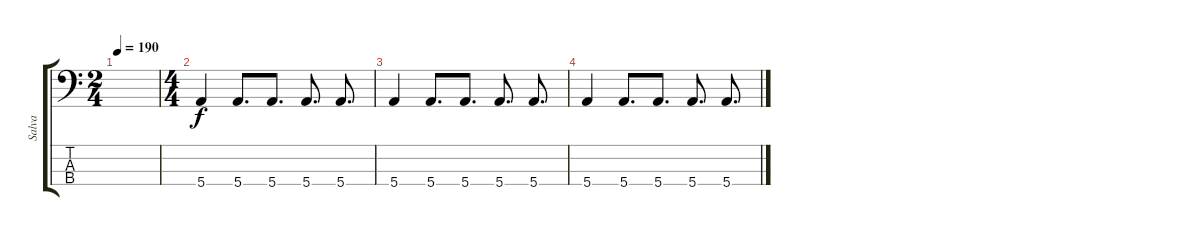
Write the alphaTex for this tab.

\track ("Salva" "Salva") {instrument electricbassfinger}
\staff {score tabs}
\tuning (G2 D2 A1 E1) {hide}
\ts (2 4)
\tempo 190
\clef f4
\ks c
|
\ts (4 4)
5.4.4 5.4.8{d} 5.4.8{d} 5.4.8{d} 5.4.8{d} |
5.4.4 5.4.8{d} 5.4.8{d} 5.4.8{d} 5.4.8{d} |
5.4.4 5.4.8{d} 5.4.8{d} 5.4.8{d} 5.4.8{d}
